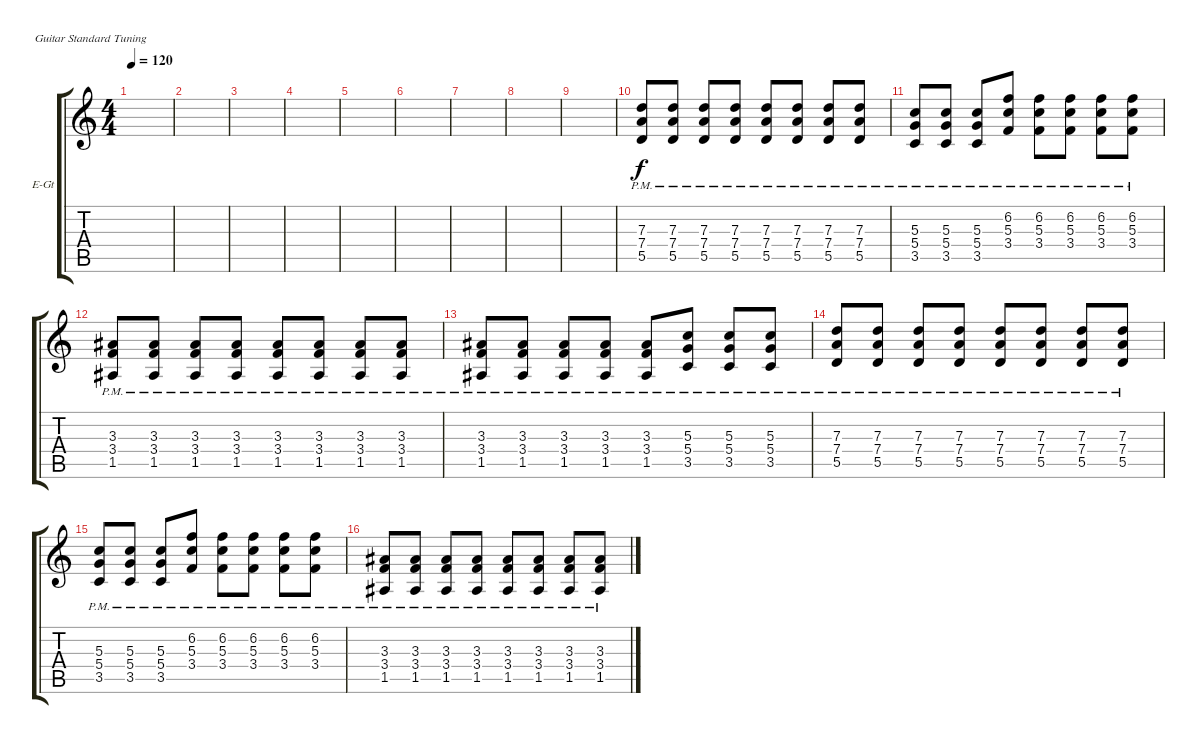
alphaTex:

\defaultSystemsLayout 4
\bracketExtendMode groupsimilarinstruments
\firstSystemTrackNameOrientation horizontal
\otherSystemsTrackNameOrientation horizontal
\track ("Electric Guitar (Clean)" "E-Gt") {instrument electricguitarclean}
\staff {score tabs}
\tuning (E4 B3 G3 D3 A2 E2)
\ts (4 4)
\tempo 120
\clef g2
\ks c
|
|
|
|
|
|
|
|
|
(5.5{pm} 7.4{pm} 7.3{pm}).8 (5.5{pm} 7.4{pm} 7.3{pm}).8 (5.5{pm} 7.4{pm} 7.3{pm}).8 (5.5{pm} 7.4{pm} 7.3{pm}).8 (5.5{pm} 7.4{pm} 7.3{pm}).8 (5.5{pm} 7.4{pm} 7.3{pm}).8 (5.5{pm} 7.4{pm} 7.3{pm}).8 (5.5{pm} 7.4{pm} 7.3{pm}).8 |
(3.5{pm} 5.4{pm} 5.3{pm}).8 (3.5{pm} 5.4{pm} 5.3{pm}).8 (3.5{pm} 5.4{pm} 5.3{pm}).8 (3.4{pm} 5.3{pm} 6.2{pm}).8 (5.3{pm} 6.2{pm} 3.4{pm}).8 (3.4{pm} 5.3{pm} 6.2{pm}).8 (3.4{pm} 5.3{pm} 6.2{pm}).8 (3.4{pm} 5.3{pm} 6.2{pm}).8 |
(1.5{pm} 3.4{pm} 3.3{pm}).8 (1.5{pm} 3.4{pm} 3.3{pm}).8 (1.5{pm} 3.4{pm} 3.3{pm}).8 (1.5{pm} 3.4{pm} 3.3{pm}).8 (1.5{pm} 3.4{pm} 3.3{pm}).8 (1.5{pm} 3.4{pm} 3.3{pm}).8 (1.5{pm} 3.4{pm} 3.3{pm}).8 (1.5{pm} 3.4{pm} 3.3{pm}).8 |
(1.5{pm} 3.4{pm} 3.3{pm}).8 (1.5{pm} 3.4{pm} 3.3{pm}).8 (1.5{pm} 3.4{pm} 3.3{pm}).8 (1.5{pm} 3.4{pm} 3.3{pm}).8 (1.5{pm} 3.4{pm} 3.3{pm}).8 (3.5{pm} 5.4{pm} 5.3{pm}).8 (3.5{pm} 5.4{pm} 5.3{pm}).8 (3.5{pm} 5.4{pm} 5.3{pm}).8 |
(5.5{pm} 7.4{pm} 7.3{pm}).8 (5.5{pm} 7.4{pm} 7.3{pm}).8 (5.5{pm} 7.4{pm} 7.3{pm}).8 (5.5{pm} 7.4{pm} 7.3{pm}).8 (5.5{pm} 7.4{pm} 7.3{pm}).8 (5.5{pm} 7.4{pm} 7.3{pm}).8 (5.5{pm} 7.4{pm} 7.3{pm}).8 (5.5{pm} 7.4{pm} 7.3{pm}).8 |
(3.5{pm} 5.4{pm} 5.3{pm}).8 (3.5{pm} 5.4{pm} 5.3{pm}).8 (3.5{pm} 5.4{pm} 5.3{pm}).8 (3.4{pm} 5.3{pm} 6.2{pm}).8 (5.3{pm} 6.2{pm} 3.4{pm}).8 (3.4{pm} 5.3{pm} 6.2{pm}).8 (3.4{pm} 5.3{pm} 6.2{pm}).8 (3.4{pm} 5.3{pm} 6.2{pm}).8 |
(1.5{pm} 3.4{pm} 3.3{pm}).8 (1.5{pm} 3.4{pm} 3.3{pm}).8 (1.5{pm} 3.4{pm} 3.3{pm}).8 (1.5{pm} 3.4{pm} 3.3{pm}).8 (1.5{pm} 3.4{pm} 3.3{pm}).8 (1.5{pm} 3.4{pm} 3.3{pm}).8 (1.5{pm} 3.4{pm} 3.3{pm}).8 (1.5{pm} 3.4{pm} 3.3{pm}).8
